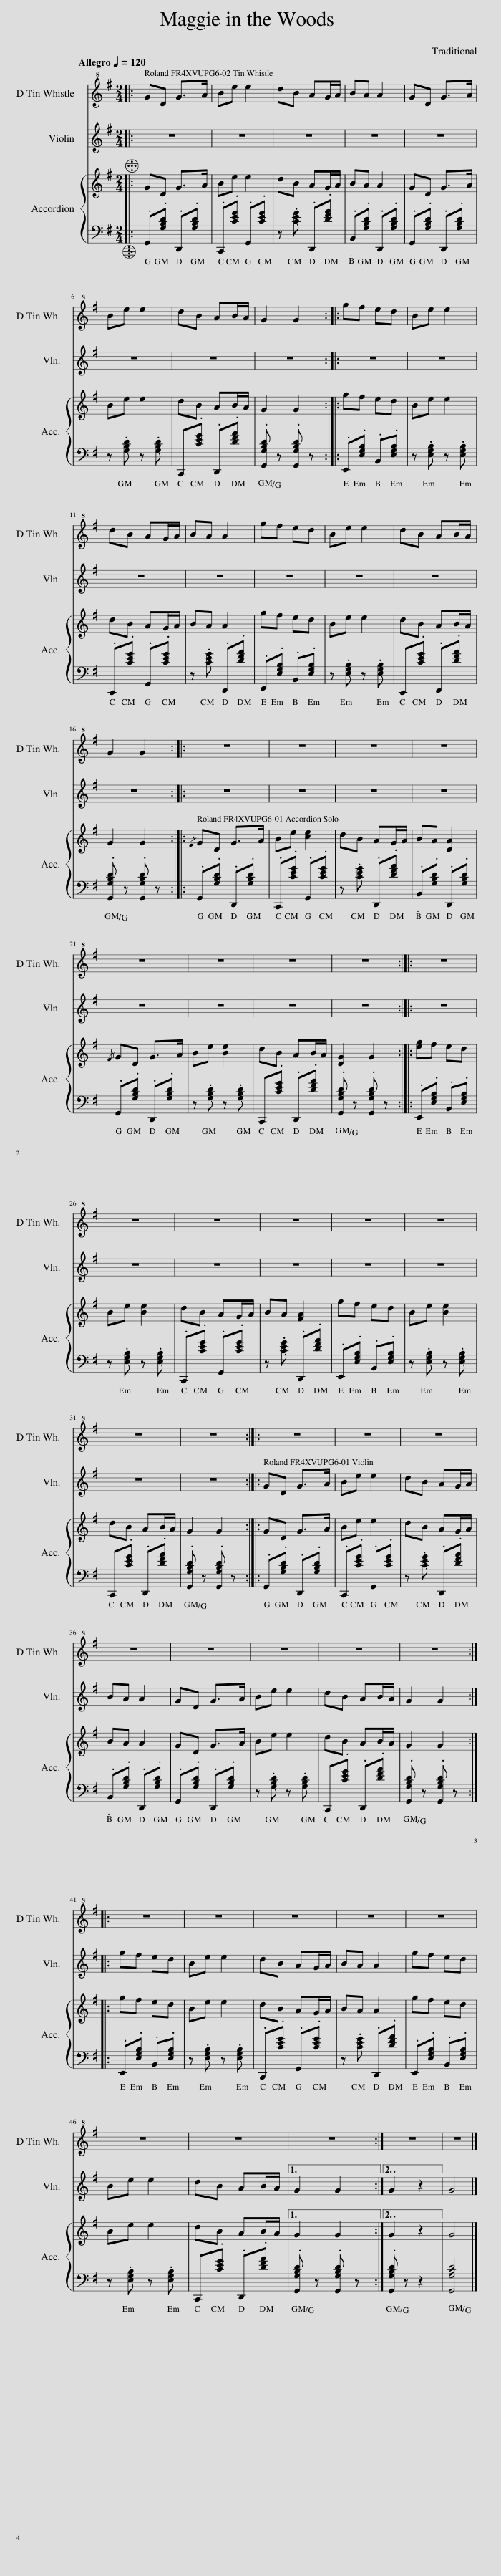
X:1
%%score 1 2 { 3 | 4 }
L:1/8
Q:1/4=120
M:2/4
I:linebreak $
K:G
V:1 treble+8
V:2 treble
V:3 treble
V:4 bass
V:1
|: GD G>A | Be e2 | dB AG/A/ | BA A2 | GD G>A |$ %5
 Be e2 | dB AB/A/ | G2 G2 :: gf ed | Be e2 |$ %10
 dB AG/A/ | BA A2 | gf ed | Be e2 | dB AB/A/ |$ %15
 G2 G2 :: z4 | z4 | z4 | z4 |$ %20
 z4 | z4 | z4 | z4 :: z4 |$ %25
 z4 | z4 | z4 | z4 | z4 |$ %30
 z4 | z4 :: z4 | z4 | z4 |$ %35
 z4 | z4 | z4 | z4 | z4 ::$ %40
 z4 | z4 | z4 | z4 | z4 |$ %45
 z4 | z4 |1 z4 :|2 z4 || z4 |] %50
V:2
|: z4 | z4 | z4 | z4 | z4 |$ %5
 z4 | z4 | z4 :: z4 | z4 |$ %10
 z4 | z4 | z4 | z4 | z4 |$ %15
 z4 :: z4 | z4 | z4 | z4 |$ %20
 z4 | z4 | z4 | z4 :: z4 |$ %25
 z4 | z4 | z4 | z4 | z4 |$ %30
 z4 | z4 :: GD G>A | Be e2 | dB AG/A/ |$ %35
 BA A2 | GD G>A | Be e2 | dB AB/A/ | G2 G2 ::$ %40
 gf ed | Be e2 | dB AG/A/ | BA A2 | gf ed |$ %45
 Be e2 | dB AB/A/ |1 G2 G2 :|2 .G2 z2 || G4 |] %50
V:3
|: GD G>A | Be e2 | dB AG/A/ | BA A2 | GD G>A |$ %5
 Be e2 | dB AB/A/ | G2 G2 :: gf ed | Be e2 |$ %10
 dB AG/A/ | BA A2 | gf ed | Be e2 | dB AB/A/ |$ %15
 G2 G2 ::{/F} GD G>A | Be [ce]2 | dB AG/A/ | BA [DA]2 |$ %20
{/F} GD G>A | Be [Be]2 | dB AB/A/ | [DG]2 G2 :: [eg]f ed |$ %25
 Be [Be]2 | dB AG/A/ | BA [FA]2 | gf ed | Be [Be]2 |$ %30
 dB AB/A/ | G2 G2 :: GD G>A | Be e2 | dB AG/A/ |$ %35
 BA A2 | GD G>A | Be e2 | dB AB/A/ | G2 G2 ::$ %40
 gf ed | Be e2 | dB AG/A/ | BA A2 | gf ed |$ %45
 Be e2 | dB AB/A/ |1 G2 G2 :|2 .G2 z2 || G4 |] %50
V:4
|: .G,,.[G,B,D] .D,,.[G,B,D] | .C,,.[CEG] .G,,.[CEG] | z .[CEG] .D,,.[DFA] | .B,,.[G,B,D] .D,,.[G,B,D] | .G,,.[G,B,D] .D,,.[G,B,D] |$ %5
 z .[G,B,D] z .[G,B,D] | C,,.[CEG] .D,,.[DFA] | .[G,,G,B,D] z .[G,,G,B,D] z :: .E,,.[E,G,B,] .B,,.[E,G,B,] | z .[E,G,B,] z .[E,G,B,] |$ %10
 .C,,.[CEG] .G,,.[CEG] | z .[CEG] .D,,.[DFA] | .E,,.[E,G,B,] .B,,.[E,G,B,] | z .[E,G,B,] z .[E,G,B,] | C,,.[CEG] .D,,.[DFA] |$ %15
 .[G,,G,B,D] z .[G,,G,B,D] z :: .G,,.[G,B,D] .D,,.[G,B,D] | .C,,.[CEG] .G,,.[CEG] | z .[CEG] .D,,.[DFA] | .B,,.[G,B,D] .D,,.[G,B,D] |$ %20
 .G,,.[G,B,D] .D,,.[G,B,D] | z .[G,B,D] z .[G,B,D] | C,,.[CEG] .D,,.[DFA] | .[G,,G,B,D] z .[G,,G,B,D] z :: .E,,.[E,G,B,] .B,,.[E,G,B,] |$ %25
 z .[E,G,B,] z .[E,G,B,] | .C,,.[CEG] .G,,.[CEG] | z .[CEG] .D,,.[DFA] | .E,,.[E,G,B,] .B,,.[E,G,B,] | z .[E,G,B,] z .[E,G,B,] |$ %30
 C,,.[CEG] .D,,.[DFA] | .[G,,G,B,D] z .[G,,G,B,D] z :: .G,,.[G,B,D] .D,,.[G,B,D] | .C,,.[CEG] .G,,.[CEG] | z .[CEG] .D,,.[DFA] |$ %35
 .B,,.[G,B,D] .D,,.[G,B,D] | .G,,.[G,B,D] .D,,.[G,B,D] | z .[G,B,D] z .[G,B,D] | C,,.[CEG] .D,,.[DFA] | .[G,,G,B,D] z .[G,,G,B,D] z ::$ %40
 .E,,.[E,G,B,] .B,,.[E,G,B,] | z .[E,G,B,] z .[E,G,B,] | .C,,.[CEG] .G,,.[CEG] | z .[CEG] .D,,.[DFA] | .E,,.[E,G,B,] .B,,.[E,G,B,] |$ %45
 z .[E,G,B,] z .[E,G,B,] | C,,.[CEG] .D,,.[DFA] |1 .[G,,G,B,D] z .[G,,G,B,D] z :|2 .[G,,G,B,D] z z2 || [G,,G,B,D]4 |] %50
